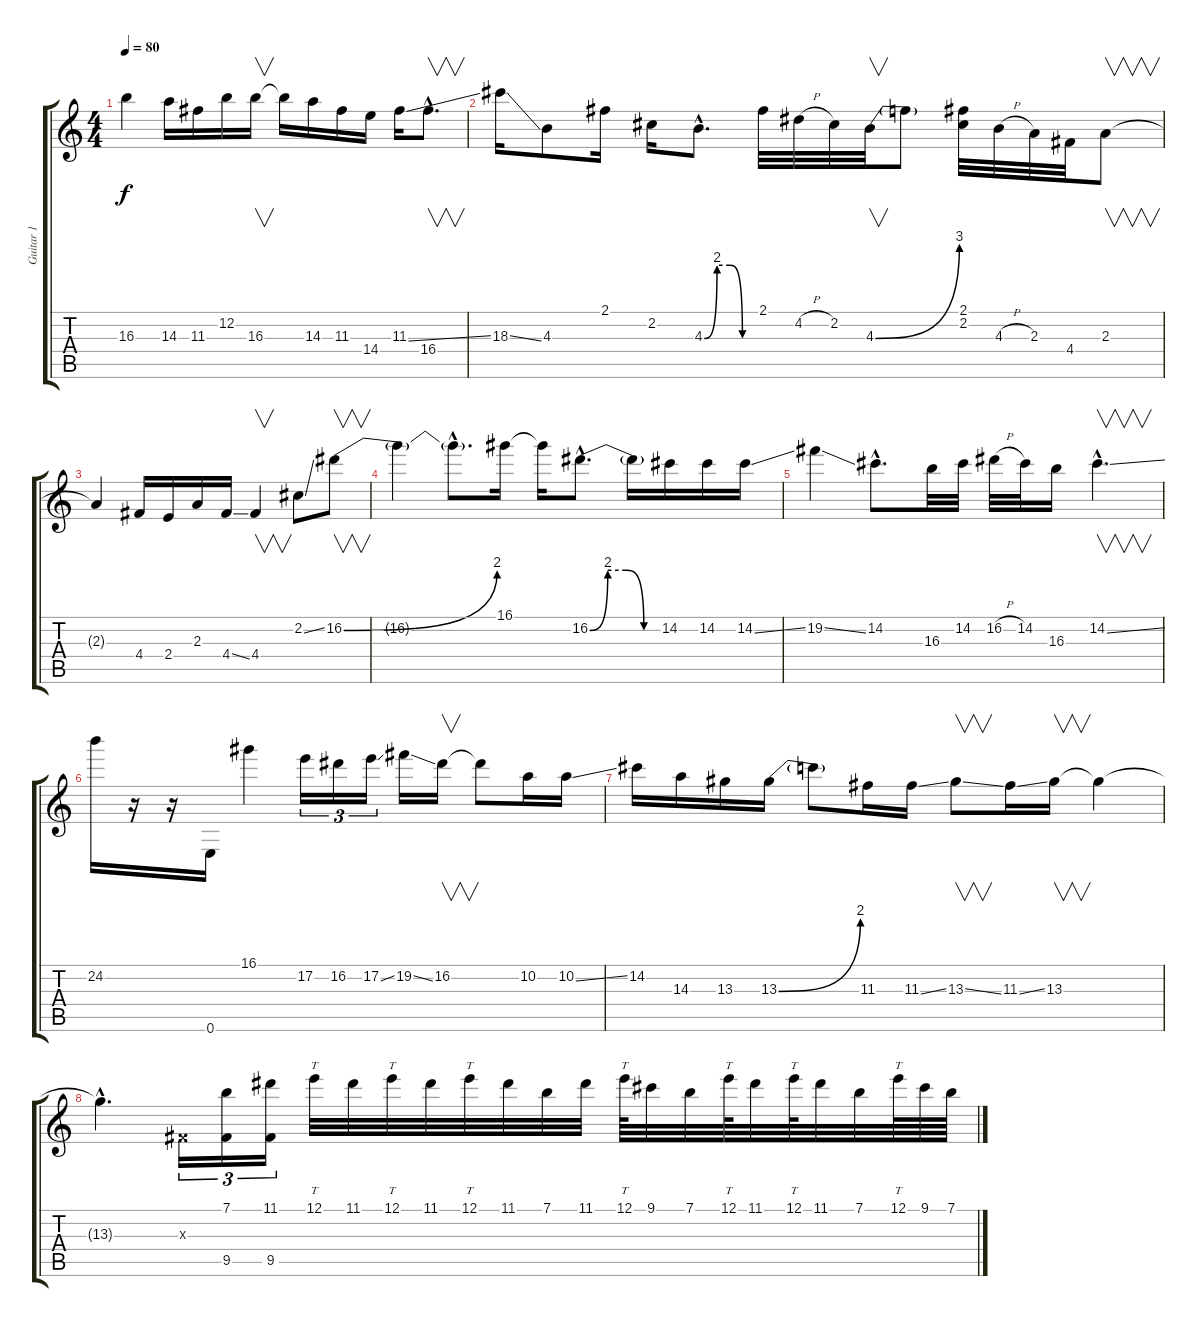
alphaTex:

\track ("Guitar 1" "Guitar 1") {instrument distortionguitar}
\staff {score tabs}
\tuning (E4 B3 G3 D3 A2 E2) {hide}
\ts (4 4)
\tempo 80
\clef g2
\ks c
16.3{t}.4{dy f} 14.3.16 11.3.16 12.2.16 16.3.16{v} 16.3{t}.16 14.3.16 11.3.16 14.4.16 11.3{ss}.16 16.4{hac}.8{v d} |
18.3{ss}.16 4.3.8 2.1.16 2.2.16 4.3{be (custom 0 0 15 8 30 8 45 0 60 0) hac}.8{d} 2.1.32 4.2{h}.32 2.2.32 4.3{be (bend 0 0 60 12)}.32{v} 4.3{t}.8 (2.1 2.2).32 4.3{h}.32 2.3.32 4.4.32 2.3.8{v} |
2.3{t}.4 4.4.16 2.4.16 2.3.16 4.4{ss}.16 4.4.4{v} 2.2{ss}.8 16.2{be (bend 0 0 60 8)}.8{v} |
16.2{t}.4 16.2{hac t}.8{d} 16.1.16 16.1{t}.16 16.2{be (custom 0 0 15 8 30 8 45 0 60 0) hac}.8{d} 16.2{t}.16 14.2.16 14.2.16 14.2{ss}.16 |
19.2{ss}.4 14.2{hac}.8{d} 16.3.32 14.2.32 16.2{h}.32 14.2.32 16.3.16 14.2{ss hac}.4{v d} |
24.2.16 r.16 r.16 0.6.16 16.1.4 17.2.16{tu (3 2)} 16.2.16{tu (3 2)} 17.2{ss}.16{tu (3 2)} 19.2{ss}.16 16.2.16{v} 16.2{t}.8 10.2.16 10.2{ss}.16 |
14.2.16 14.3.16 13.3.16 13.3{be (bend 0 0 60 8)}.16 13.3{t}.8 11.3.16 11.3{ss}.16 13.3{ss}.8{v} 11.3{ss}.16 13.3.16{v} 13.3{t}.4 |
13.3{hac t}.4{d} -1.3{x}.16{tu (3 2)} (7.1 9.5).16{tu (3 2)} (11.1 9.5).16{tu (3 2)} 12.1.32{tt} 11.1.32 12.1.32{tt} 11.1.32 12.1.32{tt} 11.1.32 7.1.32 11.1.32 12.1.64{tt} 9.1.32 7.1.32 12.1.64{tt} 11.1.32 12.1.64{tt} 11.1.32 7.1.32 12.1.64{tt} 9.1.64 7.1.64
